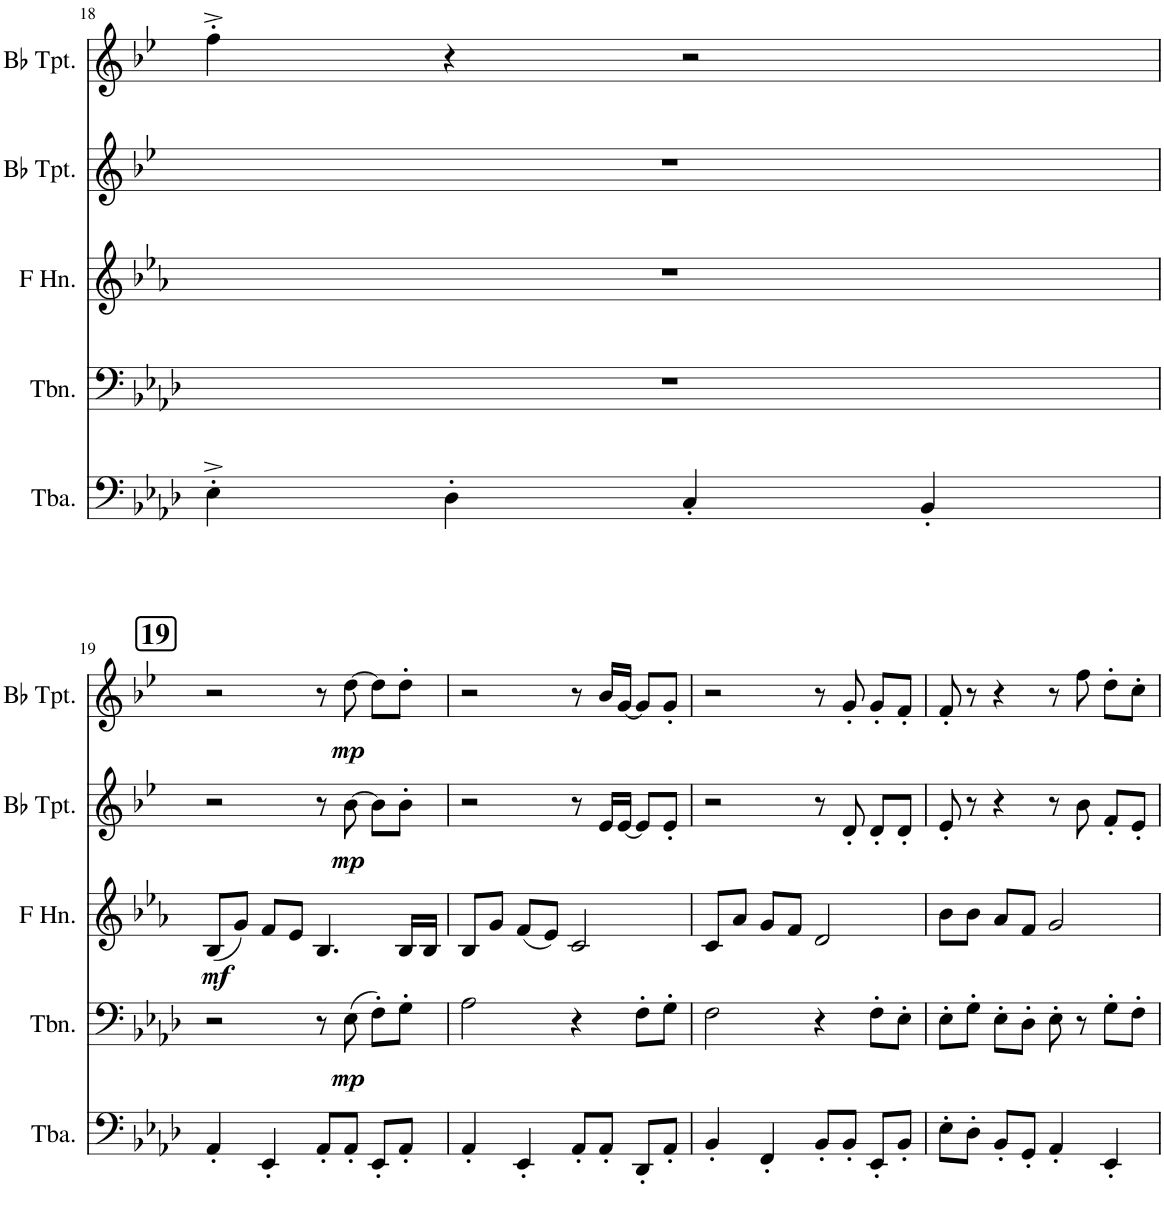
**kern	**kern	**dynam	**kern	**dynam	**kern	**dynam	**kern	**dynam
*part5	*part4	*part4	*part3	*part3	*part2	*part2	*part1	*part1
*staff5	*staff4	*staff4	*staff3	*staff3	*staff2	*staff2	*staff1	*staff1
*I"Tuba	*I"Trombone	*	*I"Horn in F	*	*I"Bb Trumpet	*	*I"Bb Trumpet	*
*I'Tba.	*I'Tbn.	*	*	*	*I'Bb Tpt.	*	*I'Bb Tpt.	*
!!LO:PB:g=z
*clefF4	*clefF4	*	*clefG2	*	*clefG2	*	*clefG2	*
*	*	*	*Trd4c7	*	*Trd1c2	*	*Trd1c2	*
*k[b-e-a-d-]	*k[b-e-a-d-]	*	*k[b-e-a-]	*	*k[b-e-]	*	*k[b-e-]	*
*M4/4	*M4/4	*	*M4/4	*	*M4/4	*	*M4/4	*
=18	=18	=18	=18	=18	=18	=18	=18	=18
4E-'^\	1r	.	1r	.	1r	.	4ff'^\	.
4D-'\	.	.	.	.	.	.	4r	.
4C'/	.	.	.	.	.	.	2r	.
4BB-'/	.	.	.	.	.	.	.	.
!!LO:LB:g=z
!!LO:REH:place=s1:a:B:cj:fs=14:t=19
=19	=19	=19	=19	=19	=19	=19	=19	=19
!	!	!	!	!LO:DY:b	!	!	!	!
4AA-'/	2r	.	(8B-/L	mf	2r	.	2r	.
.	.	.	8g/J)	.	.	.	.	.
4EE-'/	.	.	8f/L	.	.	.	.	.
.	.	.	8e-/J	.	.	.	.	.
8AA-'/L	8r	.	4.B-/	.	8r	.	8r	.
!	!	!LO:DY:b	!	!	!	!LO:DY:b	!	!LO:DY:b
8AA-'/J	(8E-\	mp	.	.	[8b-\	mp	[8dd\	mp
8EE-'/L	8F'\L)	.	.	.	8b-\L]	.	8dd\L]	.
8AA-'/J	8G'\J	.	16B-/LL	.	8b-'\J	.	8dd'\J	.
.	.	.	16B-/JJ	.	.	.	.	.
=20	=20	=20	=20	=20	=20	=20	=20	=20
4AA-'/	2A-\	.	8B-/L	.	2r	.	2r	.
.	.	.	8g/J	.	.	.	.	.
4EE-'/	.	.	(8f/L	.	.	.	.	.
.	.	.	8e-/J)	.	.	.	.	.
8AA-'/L	4r	.	2c/	.	8r	.	8r	.
8AA-'/J	.	.	.	.	16e-/LL	.	16b-/LL	.
.	.	.	.	.	[16e-/JJ	.	[16g/JJ	.
8DD-'/L	8F'\L	.	.	.	8e-/L]	.	8g/L]	.
8AA-'/J	8G'\J	.	.	.	8e-'/J	.	8g'/J	.
=21	=21	=21	=21	=21	=21	=21	=21	=21
4BB-'/	2F\	.	8c/L	.	2r	.	2r	.
.	.	.	8a-/J	.	.	.	.	.
4FF'/	.	.	8g/L	.	.	.	.	.
.	.	.	8f/J	.	.	.	.	.
8BB-'/L	4r	.	2d/	.	8r	.	8r	.
8BB-'/J	.	.	.	.	8d'/	.	8g'/	.
8EE-'/L	8F'\L	.	.	.	8d'/L	.	8g'/L	.
8BB-'/J	8E-'\J	.	.	.	8d'/J	.	8f'/J	.
=22	=22	=22	=22	=22	=22	=22	=22	=22
8E-'\L	8E-'\L	.	8b-\L	.	8e-'/	.	8f'/	.
8D-'\J	8G'\J	.	8b-\J	.	8r	.	8r	.
8BB-'/L	8E-'\L	.	8a-/L	.	4r	.	4r	.
8GG'/J	8D-'\J	.	8f/J	.	.	.	.	.
4AA-'/	8E-'\	.	2g/	.	8r	.	8r	.
.	8r	.	.	.	8b-\	.	8ff\	.
4EE-'/	8G'\L	.	.	.	8f'/L	.	8dd'\L	.
.	8F'\J	.	.	.	8e-'/J	.	8cc'\J	.
=	=	=	=	=	=	=	=	=
*-	*-	*-	*-	*-	*-	*-	*-	*-
